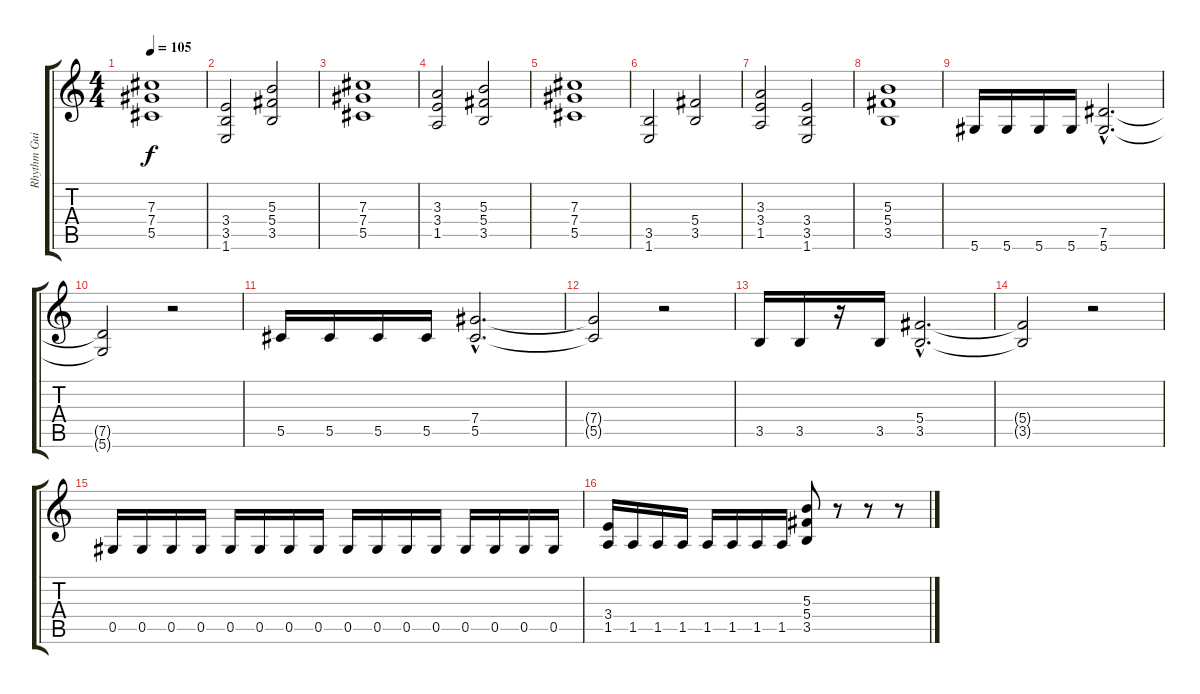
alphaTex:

\track ("Rhythm Guitar" "Rhythm Gui") {instrument distortionguitar}
\staff {score tabs}
\tuning (Eb4 Bb3 Gb3 Db3 Ab2 Eb2) {hide}
\ts (4 4)
\tempo 105
\clef g2
\ks c
(7.3 7.4 5.5).1{dy f} |
(3.4 3.5 1.6).2 (5.3 5.4 3.5).2 |
(7.3 7.4 5.5).1 |
(3.3 3.4 1.5).2 (5.3 5.4 3.5).2 |
(7.3 7.4 5.5).1 |
(3.5 1.6).2 (5.4 3.5).2 |
(3.3 3.4 1.5).2 (3.4 3.5 1.6).2 |
(5.3 5.4 3.5).1 |
5.6.16 5.6.16 5.6.16 5.6.16 (7.5{hac} 5.6{hac}).2{d} |
(7.5{t} 5.6{t}).2 r.2 |
5.5.16 5.5.16 5.5.16 5.5.16 (7.4{hac} 5.5{hac}).2{d} |
(7.4{t} 5.5{t}).2 r.2 |
3.5.16 3.5.16 r.16 3.5.16 (5.4{hac} 3.5{hac}).2{d} |
(5.4{t} 3.5{t}).2 r.2 |
0.5.16 0.5.16 0.5.16 0.5.16 0.5.16 0.5.16 0.5.16 0.5.16 0.5.16 0.5.16 0.5.16 0.5.16 0.5.16 0.5.16 0.5.16 0.5.16 |
(3.4 1.5).16 1.5.16 1.5.16 1.5.16 1.5.16 1.5.16 1.5.16 1.5.16 (5.3 5.4 3.5).8 r.8 r.8 r.8
